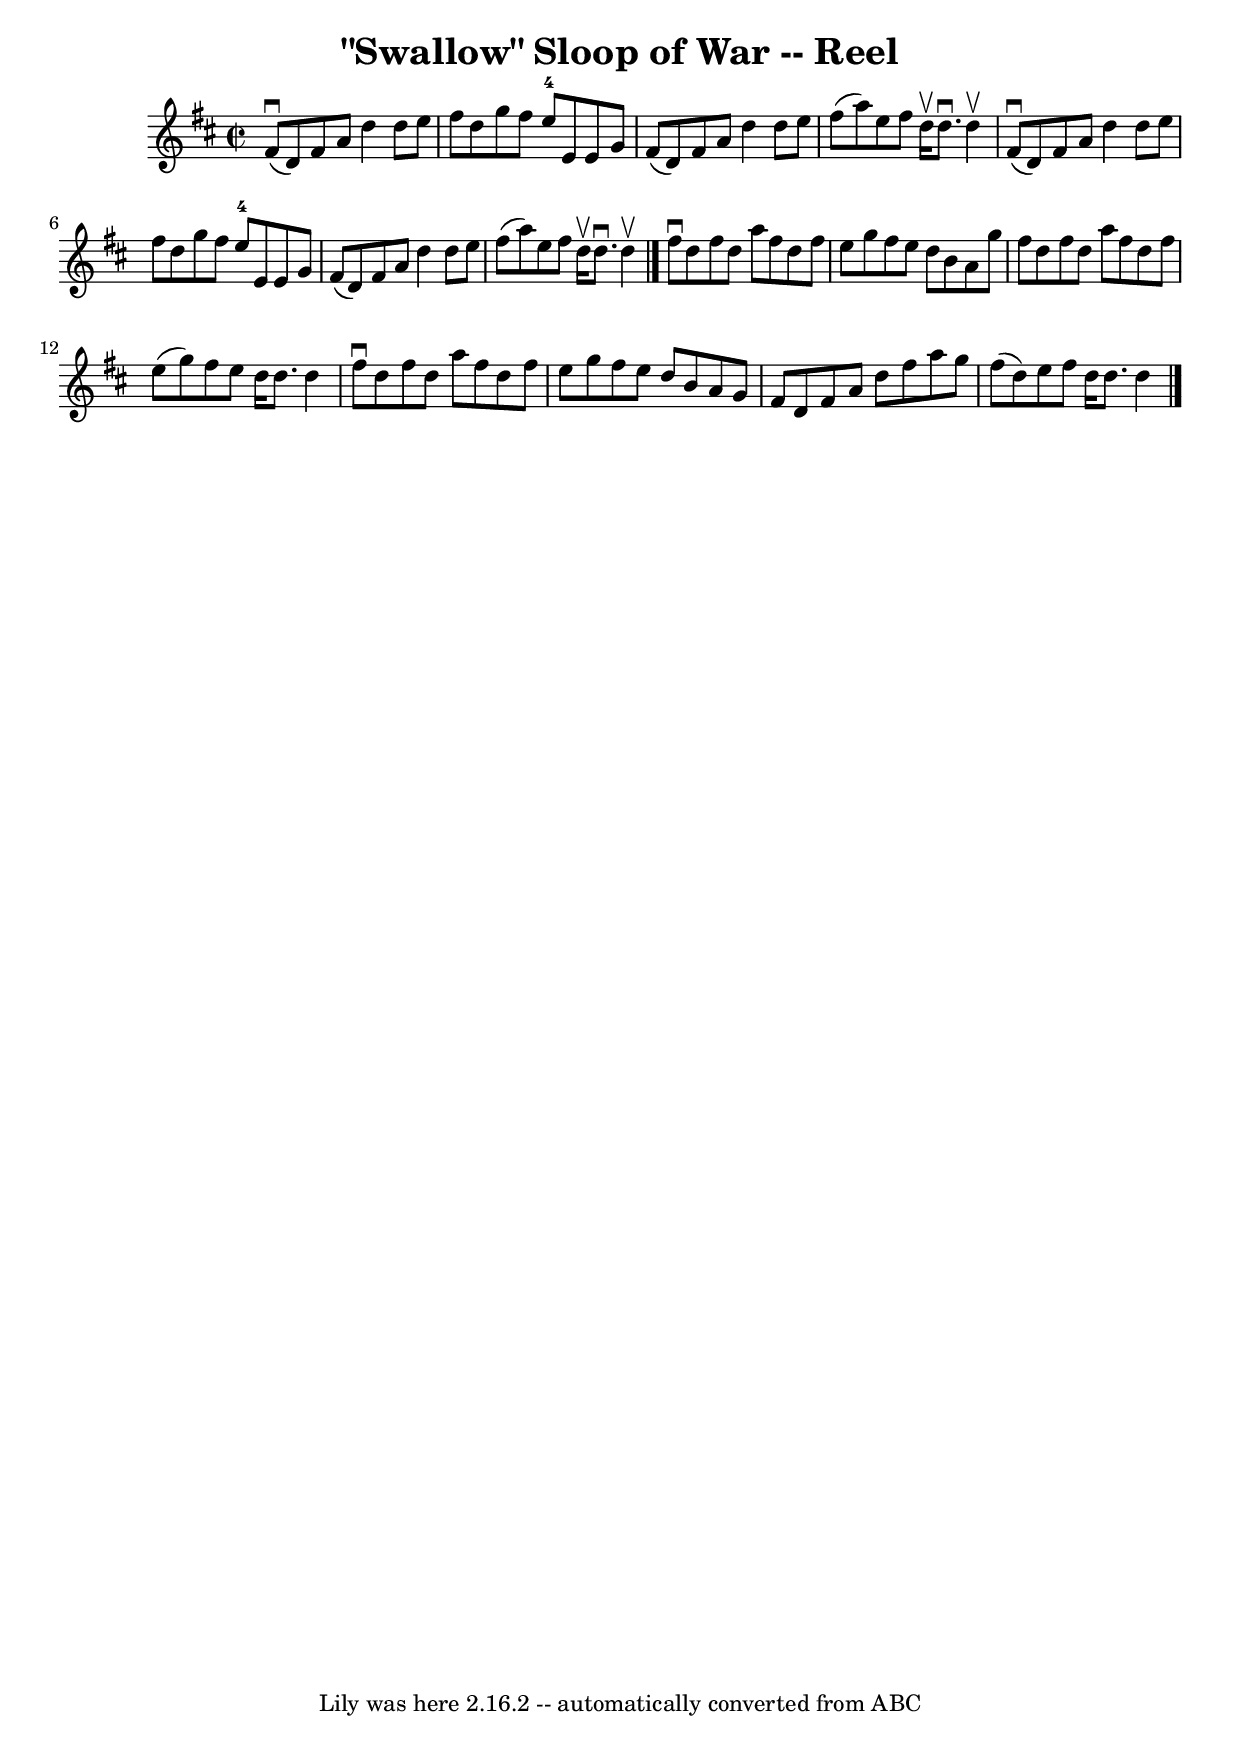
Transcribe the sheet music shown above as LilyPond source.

\version "2.16.2"
\include "Mammoth.ily"
\header {
  %% book = "Ryan's Mammoth Collection"
  crossRefNumber = "1"
  footnotes = "\\\\366"
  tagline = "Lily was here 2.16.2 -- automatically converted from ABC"
  title = "\"Swallow\" Sloop of War -- Reel"

}
voicedefault =  {


  \override Staff.TimeSignature #'style = #'C
  \time 2/2 
  \key d \major
  fis'8^\downbow(d'8) fis'8 a'8 d''4    
  d''8 e''8    |
  fis''8 d''8 g''8 fis''8 e''8-4   
  e'8 e'8 g'8    |
  fis'8 (d'8) fis'8 a'8 d''4    
  d''8 e''8    |
  fis''8 (a''8) e''8 fis''8 d''16^\upbow d''8.^\downbow d''4^\upbow   |
  fis'8^\downbow(d'8  -) fis'8 a'8 d''4 d''8 e''8    |
  fis''8 d''8 g''8  
  fis''8 e''8-4 e'8 e'8 g'8    |
  fis'8 (d'8)   
  fis'8 a'8 d''4 d''8 e''8    |
  fis''8 (a''8) e''8   
  fis''8 d''16^\upbow d''8.^\downbow d''4^\upbow   \bar "|."     
  fis''8^\downbow d''8 fis''8 d''8 a''8 fis''8 d''8 fis''8   
  |
  e''8 g''8 fis''8 e''8 d''8 b'8 a'8 g''8    
  |
  fis''8 d''8 fis''8 d''8 a''8 fis''8 d''8 fis''8 
  |
  e''8 (g''8) fis''8 e''8 d''16 d''8. d''4    
  |
  fis''8^\downbow d''8 fis''8 d''8 a''8 fis''8    
  d''8 fis''8    |
  e''8 g''8 fis''8 e''8 d''8 b'8    
  a'8 g'8    |
  fis'8 d'8 fis'8 a'8 d''8 fis''8 a''8 
  g''8    |
  fis''8 (d''8) e''8 fis''8 d''16 d''8.    
  d''4    \bar "|."   

}

\score{
  <<

    \context Staff="default"
    {
      \voicedefault 
      
    }

  >>
  \layout {
    
  }
  \midi {
  }

}
